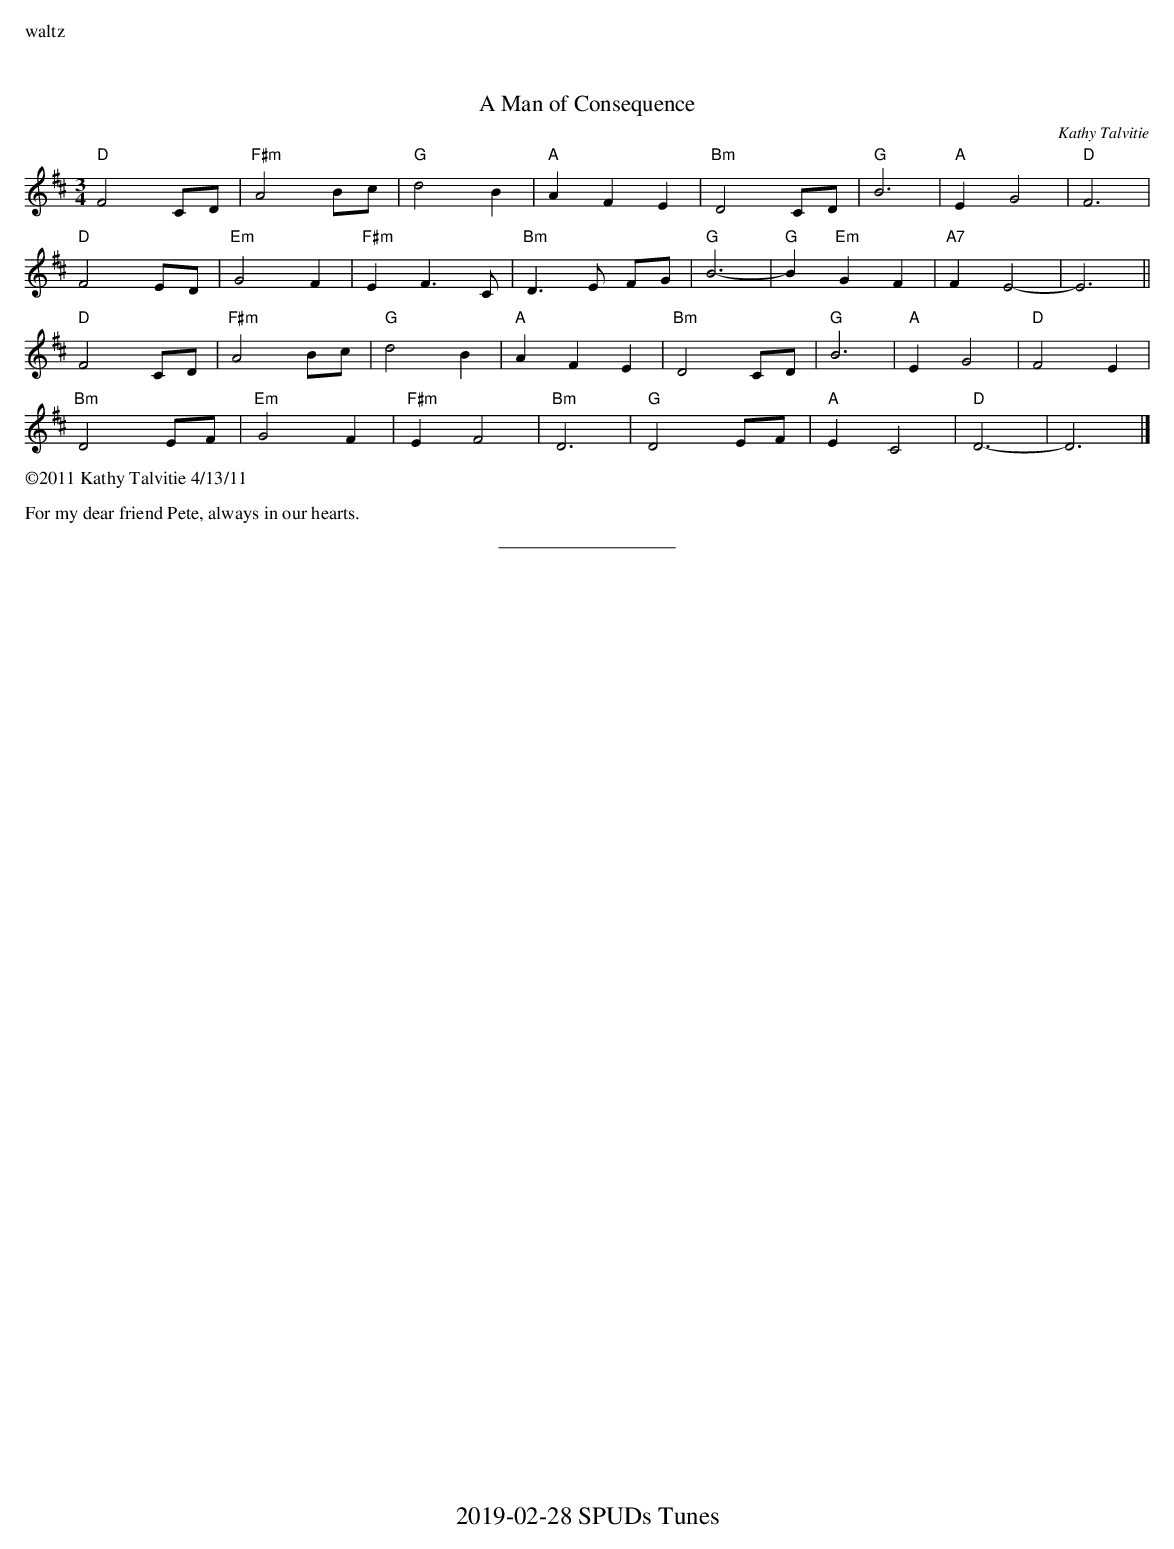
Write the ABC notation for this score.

X:1
%%text waltz
T:A Man of Consequence
C:Kathy Talvitie
M:3/4
K:D
"D" F4 CD|"F#m"A4 Bc| "G"d4 B2|"A"A2F2E2|\
"Bm" D4CD| "G" B6| "A"E2G4| "D"F6|
"D" F4 ED| "Em" G4 F2| "F#m" E2 F2>C2|"Bm" D2>E2 FG|\
"G" B6-|"G"B2 "Em"G2F2|"A7"F2 E4-|E6||
"D" F4 CD|"F#m"A4 Bc| "G"d4 B2|"A"A2F2E2|\
"Bm" D4CD| "G" B6| "A"E2G4| "D"F4 E2|
"Bm" D4EF|"Em"G4F2|"F#m"E2F4|"Bm"D6|\
"G" D4 EF| "A" E2C4| "D"D6-|D6|]
